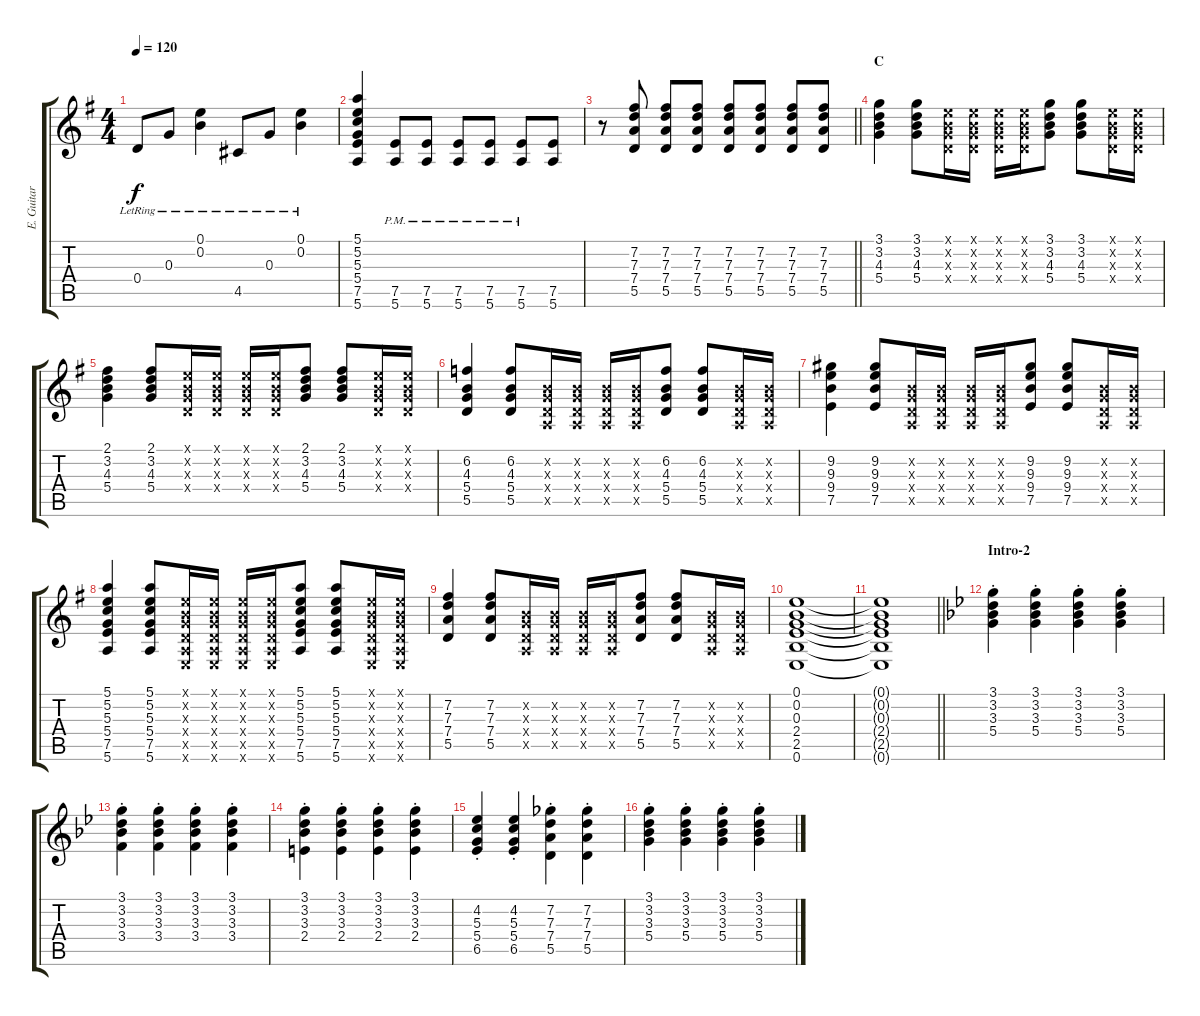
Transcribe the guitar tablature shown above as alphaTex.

\track ("E. Guitar II" "E. Guitar ") {instrument overdrivenguitar}
\staff {score tabs}
\tuning (E4 B3 G3 D3 A2 E2) {hide}
\ts (4 4)
\tempo 120
\clef g2
\ks g
0.4{lr}.8{dy f} 0.3{lr}.8 (0.1{lr} 0.2{lr}).4 4.5{lr}.8 0.3{lr}.8 (0.1{lr} 0.2{lr}).4 |
(5.1 5.2 5.3 5.4 7.5 5.6).4 (7.5{pm} 5.6{pm}).8 (7.5{pm} 5.6{pm}).8 (7.5{pm} 5.6{pm}).8 (7.5{pm} 5.6{pm}).8 (7.5{pm} 5.6{pm}).8 (7.5 5.6).8 |
\barLineRight lightlight
r.8 (7.2 7.3 7.4 5.5).8 (7.2 7.3 7.4 5.5).8 (7.2 7.3 7.4 5.5).8 (7.2 7.3 7.4 5.5).8 (7.2 7.3 7.4 5.5).8 (7.2 7.3 7.4 5.5).8 (7.2 7.3 7.4 5.5).8 |
\section ("" "C")
(3.1 3.2 4.3 5.4).4 (3.1 3.2 4.3 5.4).8 (0.1{x} 0.2{x} 0.3{x} 0.4{x}).16 (0.1{x} 0.2{x} 0.3{x} 0.4{x}).16 (0.1{x} 0.2{x} 0.3{x} 0.4{x}).16 (0.1{x} 0.2{x} 0.3{x} 0.4{x}).16 (3.1 3.2 4.3 5.4).8 (3.1 3.2 4.3 5.4).8 (0.1{x} 0.2{x} 0.3{x} 0.4{x}).16 (0.1{x} 0.2{x} 0.3{x} 0.4{x}).16 |
(2.1 3.2 4.3 5.4).4 (2.1 3.2 4.3 5.4).8 (0.1{x} 0.2{x} 0.3{x} 0.4{x}).16 (0.1{x} 0.2{x} 0.3{x} 0.4{x}).16 (0.1{x} 0.2{x} 0.3{x} 0.4{x}).16 (0.1{x} 0.2{x} 0.3{x} 0.4{x}).16 (2.1 3.2 4.3 5.4).8 (2.1 3.2 4.3 5.4).8 (0.1{x} 0.2{x} 0.3{x} 0.4{x}).16 (0.1{x} 0.2{x} 0.3{x} 0.4{x}).16 |
(6.2 4.3 5.4 5.5).4 (6.2 4.3 5.4 5.5).8 (0.2{x} 0.3{x} 0.4{x} 0.5{x}).16 (0.2{x} 0.3{x} 0.4{x} 0.5{x}).16 (0.2{x} 0.3{x} 0.4{x} 0.5{x}).16 (0.2{x} 0.3{x} 0.4{x} 0.5{x}).16 (6.2 4.3 5.4 5.5).8 (6.2 4.3 5.4 5.5).8 (0.2{x} 0.3{x} 0.4{x} 0.5{x}).16 (0.2{x} 0.3{x} 0.4{x} 0.5{x}).16 |
(9.2 9.3 9.4 7.5).4 (9.2 9.3 9.4 7.5).8 (0.2{x} 0.3{x} 0.4{x} 0.5{x}).16 (0.2{x} 0.3{x} 0.4{x} 0.5{x}).16 (0.2{x} 0.3{x} 0.4{x} 0.5{x}).16 (0.2{x} 0.3{x} 0.4{x} 0.5{x}).16 (9.2 9.3 9.4 7.5).8 (9.2 9.3 9.4 7.5).8 (0.2{x} 0.3{x} 0.4{x} 0.5{x}).16 (0.2{x} 0.3{x} 0.4{x} 0.5{x}).16 |
(5.1 5.2 5.3 5.4 7.5 5.6).4 (5.1 5.2 5.3 5.4 7.5 5.6).8 (0.1{x} 0.2{x} 0.3{x} 0.4{x} 0.5{x} 0.6{x}).16 (0.1{x} 0.2{x} 0.3{x} 0.4{x} 0.5{x} 0.6{x}).16 (0.1{x} 0.2{x} 0.3{x} 0.4{x} 0.5{x} 0.6{x}).16 (0.1{x} 0.2{x} 0.3{x} 0.4{x} 0.5{x} 0.6{x}).16 (5.1 5.2 5.3 5.4 7.5 5.6).8 (5.1 5.2 5.3 5.4 7.5 5.6).8 (0.1{x} 0.2{x} 0.3{x} 0.4{x} 0.5{x} 0.6{x}).16 (0.1{x} 0.2{x} 0.3{x} 0.4{x} 0.5{x} 0.6{x}).16 |
(7.2 7.3 7.4 5.5).4 (7.2 7.3 7.4 5.5).8 (0.2{x} 0.3{x} 0.4{x} 0.5{x}).16 (0.2{x} 0.3{x} 0.4{x} 0.5{x}).16 (0.2{x} 0.3{x} 0.4{x} 0.5{x}).16 (0.2{x} 0.3{x} 0.4{x} 0.5{x}).16 (7.2 7.3 7.4 5.5).8 (7.2 7.3 7.4 5.5).8 (0.2{x} 0.3{x} 0.4{x} 0.5{x}).16 (0.2{x} 0.3{x} 0.4{x} 0.5{x}).16 |
(0.1 0.2 0.3 2.4 2.5 0.6).1 |
\barLineRight lightlight
(0.1{t} 0.2{t} 0.3{t} 2.4{t} 2.5{t} 0.6{t}).1 |
\section ("" "Intro-2")
\ks bb
(3.1{st} 3.2{st} 3.3{st} 5.4{st}).4 (3.1{st} 3.2{st} 3.3{st} 5.4{st}).4 (3.1{st} 3.2{st} 3.3{st} 5.4{st}).4 (3.1{st} 3.2{st} 3.3{st} 5.4{st}).4 |
(3.1{st} 3.2{st} 3.3{st} 3.4{st}).4 (3.1{st} 3.2{st} 3.3{st} 3.4{st}).4 (3.1{st} 3.2{st} 3.3{st} 3.4{st}).4 (3.1{st} 3.2{st} 3.3{st} 3.4{st}).4 |
(3.1{st} 3.2{st} 3.3{st} 2.4{st}).4 (3.1{st} 3.2{st} 3.3{st} 2.4{st}).4 (3.1{st} 3.2{st} 3.3{st} 2.4{st}).4 (3.1{st} 3.2{st} 3.3{st} 2.4{st}).4 |
(4.2{st} 5.3{st} 5.4{st} 6.5{st}).4 (4.2{st} 5.3{st} 5.4{st} 6.5{st}).4 (7.2{st} 7.3{st} 7.4{st} 5.5{st}).4 (7.2{st} 7.3{st} 7.4{st} 5.5{st}).4 |
(3.1{st} 3.2{st} 3.3{st} 5.4{st}).4 (3.1{st} 3.2{st} 3.3{st} 5.4{st}).4 (3.1{st} 3.2{st} 3.3{st} 5.4{st}).4 (3.1{st} 3.2{st} 3.3{st} 5.4{st}).4
